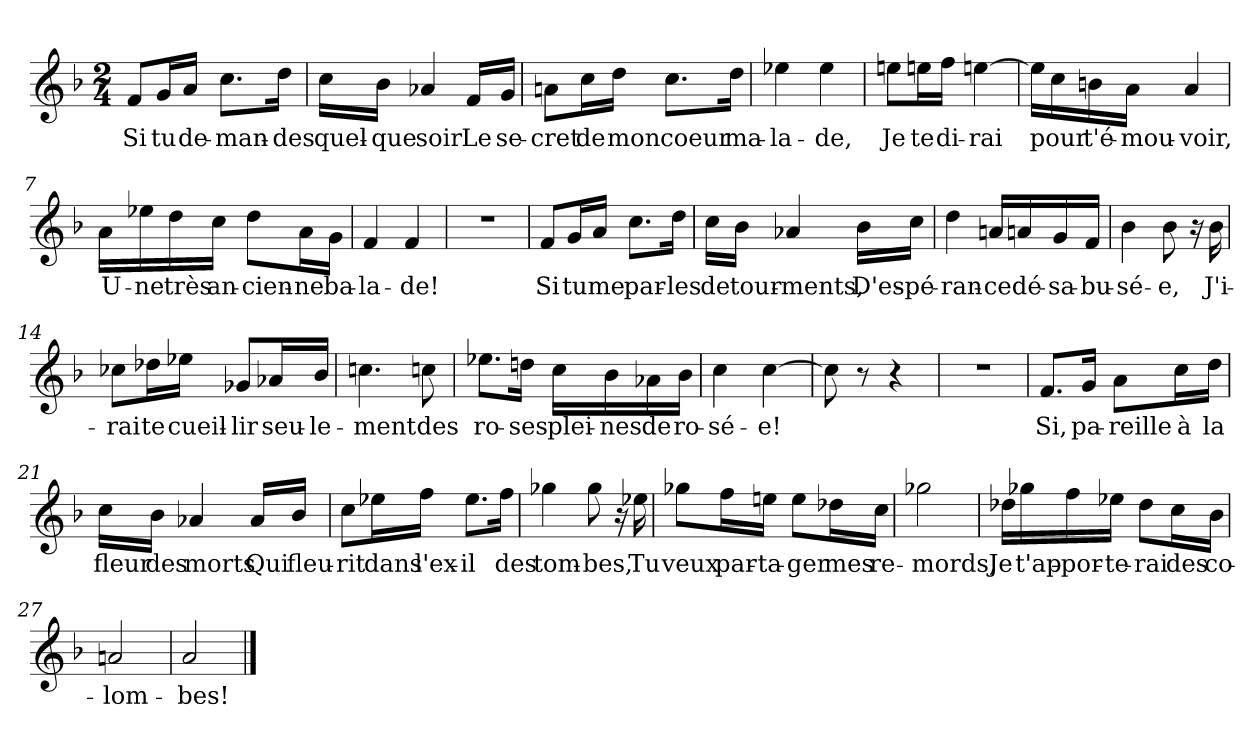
**kern	**text
*part1	*part1
*staff1	*staff1
*clefG2	*
*k[b-]	*
*M2/4	*
=1	=1
!	!LO:LY:b
8f/L	Si
!	!LO:LY:b
16g/L	tu
!	!LO:LY:b
16a/JJ	de-
!	!LO:LY:b
8.cc\L	-man-
!	!LO:LY:b
16dd\Jk	-des
=2	=2
!	!LO:LY:b
16cc\LL	quel-
!	!LO:LY:b
16b-\JJ	-que
!	!LO:LY:b
4a-X/	soir
!	!LO:LY:b
16f/LL	Le
!	!LO:LY:b
16g/JJ	se-
=3	=3
!	!LO:LY:b
8an\L	-cret
!	!LO:LY:b
16cc\L	de
!	!LO:LY:b
16dd\JJ	mon
!	!LO:LY:b
8.cc\L	coeur
!	!LO:LY:b
16dd\Jk	ma-
=4	=4
!	!LO:LY:b
4ee-X\	-la-
!	!LO:LY:b
4ee-\	-de,
=5	=5
!	!LO:LY:b
8een\L	Je
!	!LO:LY:b
16een\L	te
!	!LO:LY:b
16ff\JJ	di-
!	!LO:LY:b
[4een\	-rai
=6	=6
16een\LL]	.
!	!LO:LY:b
16cc\	pour
!	!LO:LY:b
16bn\	t'é-
!	!LO:LY:b
16a\JJ	-mou-
!	!LO:LY:b
4a/	-voir,
!!LO:LB:g=z
=7	=7
!	!LO:LY:b
16a\LL	U-
!	!LO:LY:b
16ee-X\	-ne
!	!LO:LY:b
16dd\	très
!	!LO:LY:b
16cc\JJ	an-
!	!LO:LY:b
8dd\L	-cien-
!	!LO:LY:b
16a\L	-ne
!	!LO:LY:b
16g\JJ	ba-
=8	=8
!	!LO:LY:b
4f/	-la-
!	!LO:LY:b
4f/	-de!
=9	=9
2r	.
=10	=10
!	!LO:LY:b
8f/L	Si
!	!LO:LY:b
16g/L	tu
!	!LO:LY:b
16a/JJ	me
!	!LO:LY:b
8.cc\L	par-
!	!LO:LY:b
16dd\Jk	-les
=11	=11
!	!LO:LY:b
16cc\LL	de
!	!LO:LY:b
16b-\JJ	tour-
!	!LO:LY:b
4a-X/	-ments,
!	!LO:LY:b
16b-\LL	D'es-
!	!LO:LY:b
16cc\JJ	-pé-
=12	=12
!	!LO:LY:b
4dd\	-ran-
!	!LO:LY:b
16an/LL	-ce
!	!LO:LY:b
16an/	dé-
!	!LO:LY:b
16g/	-sa-
!	!LO:LY:b
16f/JJ	-bu-
=13	=13
!	!LO:LY:b
4b-\	-sé-
!	!LO:LY:b
8b-\	-e,
16r	.
!	!LO:LY:b
16b-\	J'i-
!!LO:LB:g=z
=14	=14
!	!LO:LY:b
8cc-X\L	-rai
!	!LO:LY:b
16dd-X\L	te
!	!LO:LY:b
16ee-X\JJ	cueil-
!	!LO:LY:b
8g-X/L	-lir
!	!LO:LY:b
16a-X/L	seu-
!	!LO:LY:b
16b-/JJ	-le-
=15	=15
!	!LO:LY:b
4.ccn\	-ment
!	!LO:LY:b
8ccn\	des
=16	=16
!	!LO:LY:b
8.ee-X\L	ro-
!	!LO:LY:b
16ddn\Jk	-ses
!	!LO:LY:b
16cc\LL	plei-
!	!LO:LY:b
16b-\	-nes
!	!LO:LY:b
16a-X\	de
!	!LO:LY:b
16b-\JJ	ro-
=17	=17
!	!LO:LY:b
4cc\	-sé-
!	!LO:LY:b
[4cc\	-e!
=18	=18
8cc\]	.
8r	.
4r	.
=19	=19
2r	.
=20	=20
!	!LO:LY:b
8.f/L	Si,
!	!LO:LY:b
16g/Jk	pa-
!	!LO:LY:b
8a\L	-reille
!	!LO:LY:b
16cc\L	à
!	!LO:LY:b
16dd\JJ	la
=21	=21
!	!LO:LY:b
16cc\LL	fleur
!	!LO:LY:b
16b-\JJ	des
!	!LO:LY:b
4a-X/	morts
!	!LO:LY:b
16a-/LL	Qui
!	!LO:LY:b
16b-/JJ	fleu-
!!LO:LB:g=z
=22	=22
!	!LO:LY:b
8cc\L	-rit
!	!LO:LY:b
16ee-X\L	dans
!	!LO:LY:b
16ff\JJ	l'ex-
!	!LO:LY:b
8.ee-\L	-il
!	!LO:LY:b
16ff\Jk	des
=23	=23
!	!LO:LY:b
4gg-X\	tom-
!	!LO:LY:b
8gg-\	-bes,
16r	.
!	!LO:LY:b
16ee-X\	Tu
=24	=24
!	!LO:LY:b
8gg-X\L	veux
!	!LO:LY:b
16ff\L	par-
!	!LO:LY:b
16een\JJ	-ta-
!	!LO:LY:b
8ee\L	-ger
!	!LO:LY:b
16dd-X\L	mes
!	!LO:LY:b
16cc\JJ	re-
=25	=25
!	!LO:LY:b
2gg-X\	-mords,
=26	=26
!	!LO:LY:b
16dd-X\LL	Je
!	!LO:LY:b
16gg-X\	t'ap-
!	!LO:LY:b
16ff\	-por-
!	!LO:LY:b
16ee-X\JJ	-te-
!	!LO:LY:b
8dd-\L	-rai
!	!LO:LY:b
16cc\L	des
!	!LO:LY:b
16b-\JJ	co-
=27	=27
!	!LO:LY:b
2an/	-lom-
=28	=28
!	!LO:LY:b
2a/	-bes!
==	==
*-	*-
